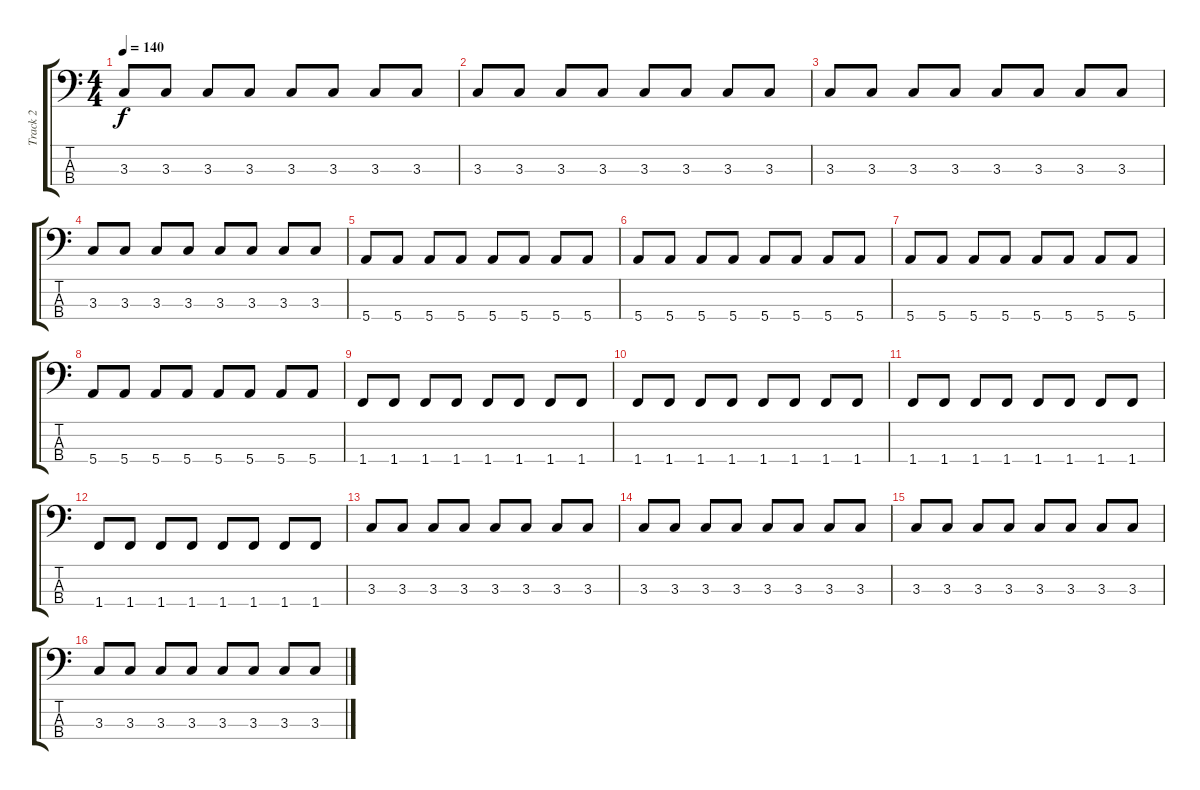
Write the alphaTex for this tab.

\track ("Track 2" "Track 2") {instrument electricbassfinger}
\staff {score tabs}
\tuning (G2 D2 A1 E1) {hide}
\ts (4 4)
\tempo 140
\clef f4
\ks c
3.3.8{dy f} 3.3.8 3.3.8 3.3.8 3.3.8 3.3.8 3.3.8 3.3.8 |
3.3.8 3.3.8 3.3.8 3.3.8 3.3.8 3.3.8 3.3.8 3.3.8 |
3.3.8 3.3.8 3.3.8 3.3.8 3.3.8 3.3.8 3.3.8 3.3.8 |
3.3.8 3.3.8 3.3.8 3.3.8 3.3.8 3.3.8 3.3.8 3.3.8 |
5.4.8 5.4.8 5.4.8 5.4.8 5.4.8 5.4.8 5.4.8 5.4.8 |
5.4.8 5.4.8 5.4.8 5.4.8 5.4.8 5.4.8 5.4.8 5.4.8 |
5.4.8 5.4.8 5.4.8 5.4.8 5.4.8 5.4.8 5.4.8 5.4.8 |
5.4.8 5.4.8 5.4.8 5.4.8 5.4.8 5.4.8 5.4.8 5.4.8 |
1.4.8 1.4.8 1.4.8 1.4.8 1.4.8 1.4.8 1.4.8 1.4.8 |
1.4.8 1.4.8 1.4.8 1.4.8 1.4.8 1.4.8 1.4.8 1.4.8 |
1.4.8 1.4.8 1.4.8 1.4.8 1.4.8 1.4.8 1.4.8 1.4.8 |
1.4.8 1.4.8 1.4.8 1.4.8 1.4.8 1.4.8 1.4.8 1.4.8 |
3.3.8 3.3.8 3.3.8 3.3.8 3.3.8 3.3.8 3.3.8 3.3.8 |
3.3.8 3.3.8 3.3.8 3.3.8 3.3.8 3.3.8 3.3.8 3.3.8 |
3.3.8 3.3.8 3.3.8 3.3.8 3.3.8 3.3.8 3.3.8 3.3.8 |
3.3.8 3.3.8 3.3.8 3.3.8 3.3.8 3.3.8 3.3.8 3.3.8
